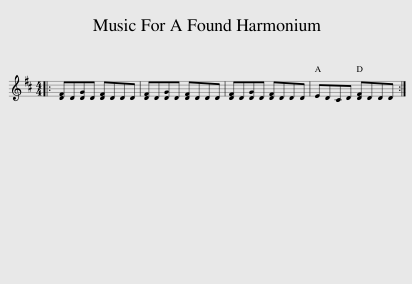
X:1
L:1/8
M:4/4
I:linebreak $
K:D
V:1 treble
V:1
|: [DF]D[DG]D [DF]DDD | [DF]D[DG]D [DF]DDD | [DF]D[DG]D [DF]DDD | EDCD [DF]DDD :| %4
